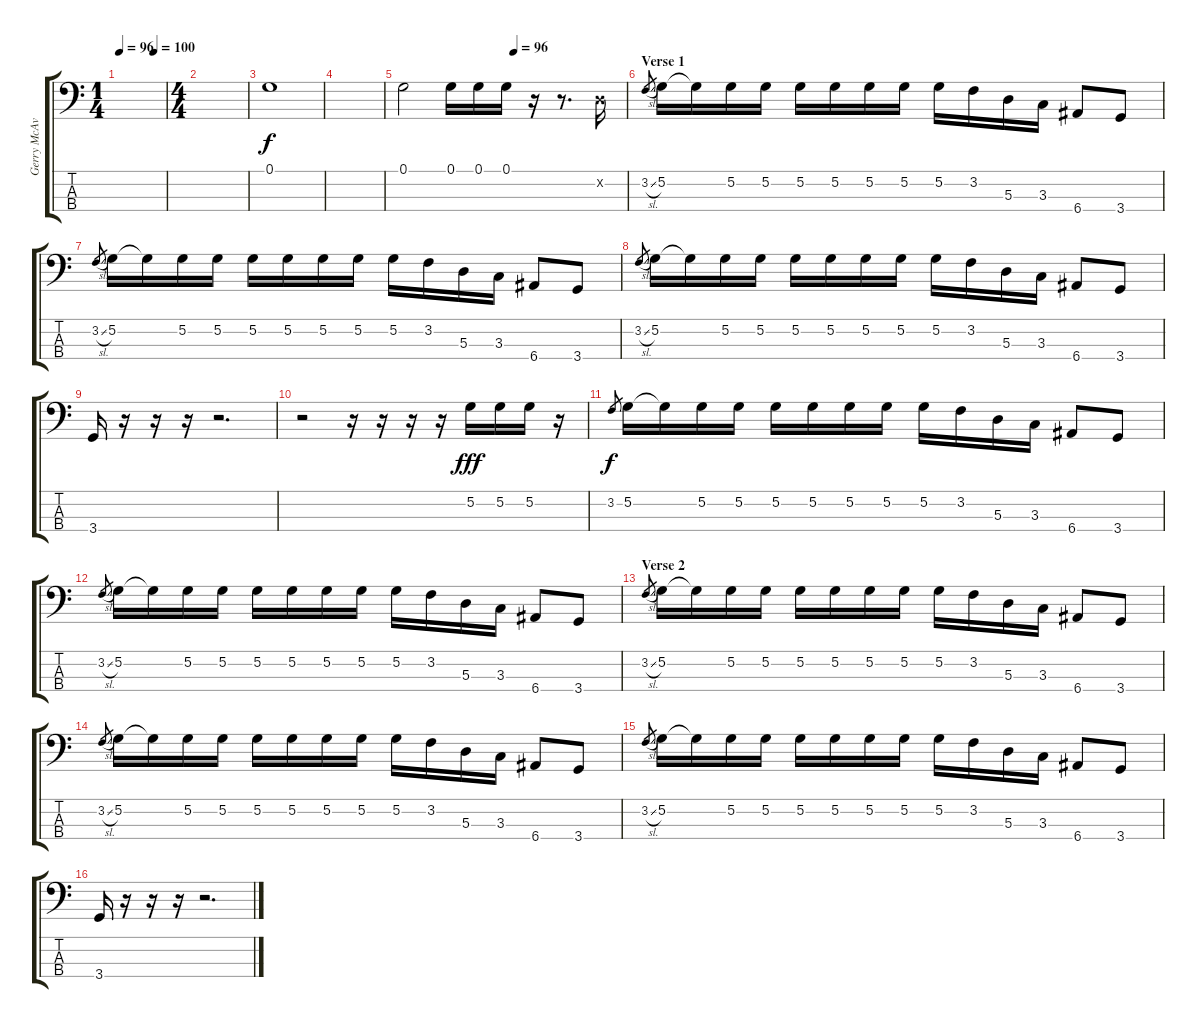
\track ("Gerry McAvoy" "Gerry McAv") {instrument electricbassfinger}
\staff {score tabs}
\tuning (G2 D2 A1 E1) {hide}
\ts (1 4)
\tempo 96
\tempo (100 0.75)
\tempo 96
\clef f4
\ks c
|
\ts (4 4)
|
0.1.1 |
|
\tempo (96 0.5)
0.1.2 0.1.16 0.1.16 0.1.16 r.16 r.8{d} 0.2{x}.16 |
\section ("" "Verse 1")
3.2{sl}.8{gr} 5.2.16 5.2{t}.16 5.2.16 5.2.16 5.2.16 5.2.16 5.2.16 5.2.16 5.2.16 3.2.16 5.3.16 3.3.16 6.4.8 3.4.8 |
3.2{sl}.8{gr} 5.2.16 5.2{t}.16 5.2.16 5.2.16 5.2.16 5.2.16 5.2.16 5.2.16 5.2.16 3.2.16 5.3.16 3.3.16 6.4.8 3.4.8 |
3.2{sl}.8{gr} 5.2.16 5.2{t}.16 5.2.16 5.2.16 5.2.16 5.2.16 5.2.16 5.2.16 5.2.16 3.2.16 5.3.16 3.3.16 6.4.8 3.4.8 |
3.4.16 r.16 r.16 r.16 r.2{d} |
r.2 r.16 r.16 r.16 r.16 5.2.16{dy fff} 5.2.16 5.2.16 r.16 |
3.2.8{gr dy f} 5.2.16 5.2{t}.16 5.2.16 5.2.16 5.2.16 5.2.16 5.2.16 5.2.16 5.2.16 3.2.16 5.3.16 3.3.16 6.4.8 3.4.8 |
3.2{sl}.8{gr} 5.2.16 5.2{t}.16 5.2.16 5.2.16 5.2.16 5.2.16 5.2.16 5.2.16 5.2.16 3.2.16 5.3.16 3.3.16 6.4.8 3.4.8 |
\section ("" "Verse 2")
3.2{sl}.8{gr} 5.2.16 5.2{t}.16 5.2.16 5.2.16 5.2.16 5.2.16 5.2.16 5.2.16 5.2.16 3.2.16 5.3.16 3.3.16 6.4.8 3.4.8 |
3.2{sl}.8{gr} 5.2.16 5.2{t}.16 5.2.16 5.2.16 5.2.16 5.2.16 5.2.16 5.2.16 5.2.16 3.2.16 5.3.16 3.3.16 6.4.8 3.4.8 |
3.2{sl}.8{gr} 5.2.16 5.2{t}.16 5.2.16 5.2.16 5.2.16 5.2.16 5.2.16 5.2.16 5.2.16 3.2.16 5.3.16 3.3.16 6.4.8 3.4.8 |
3.4.16 r.16 r.16 r.16 r.2{d}
